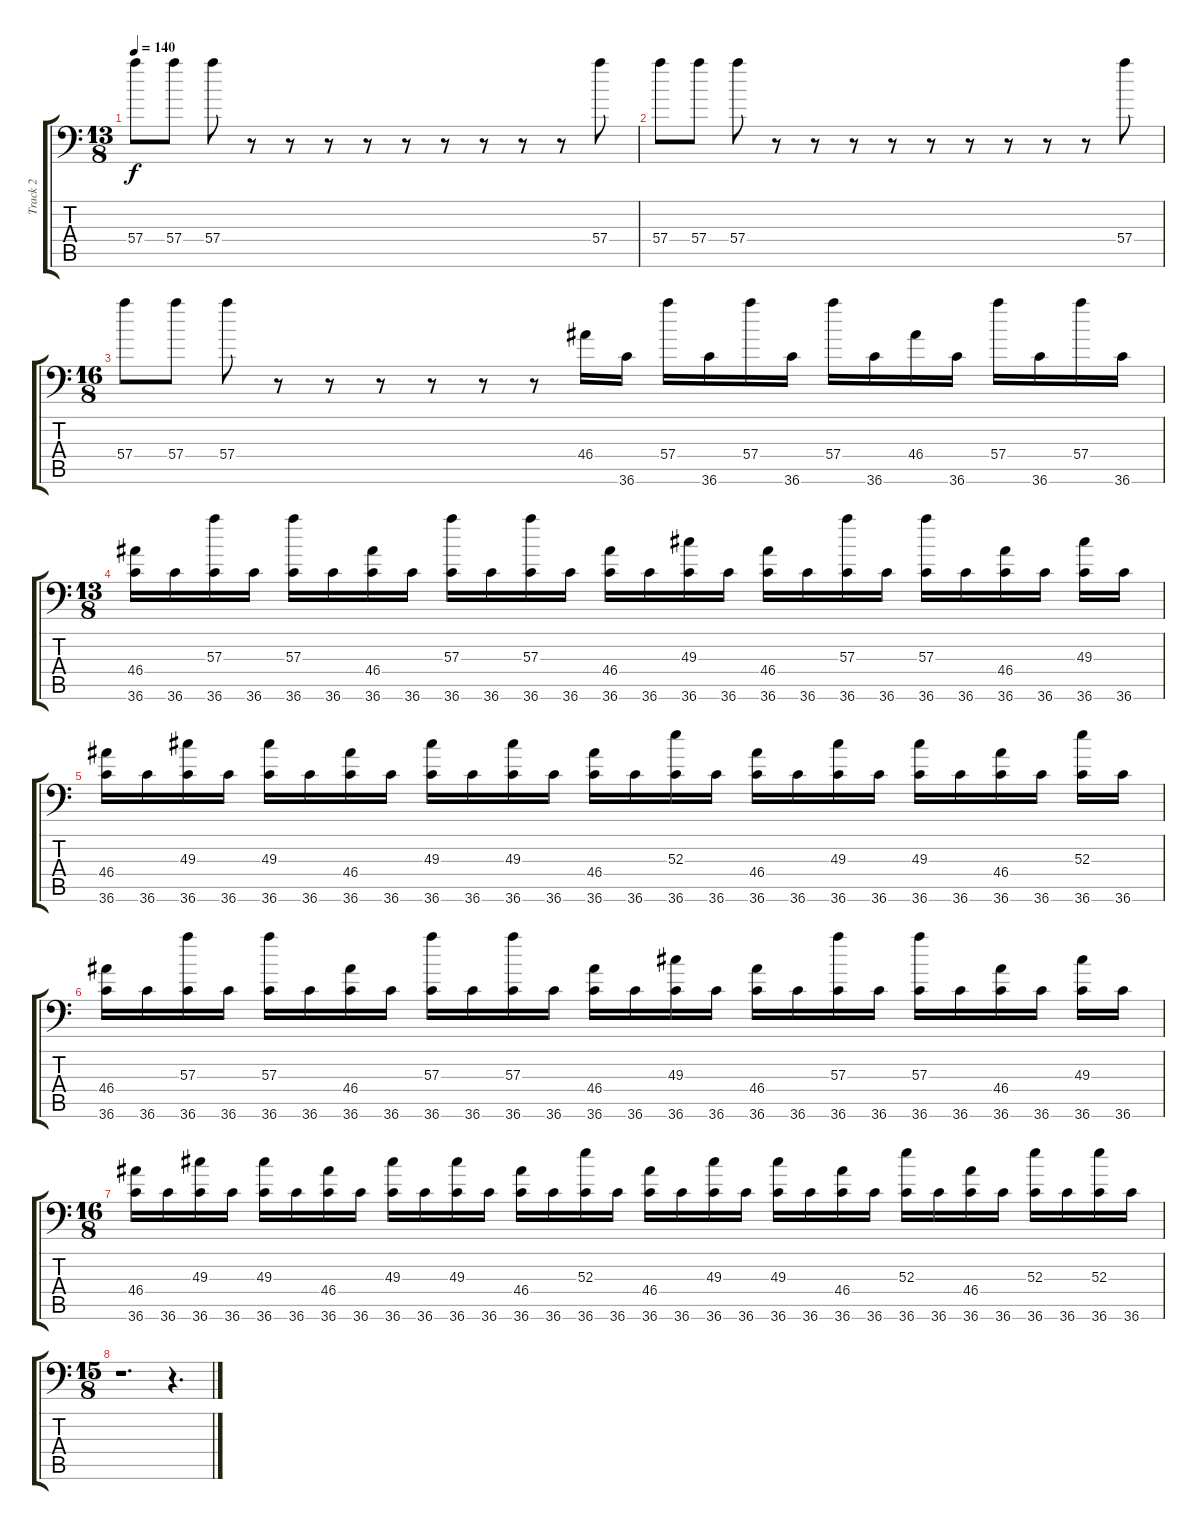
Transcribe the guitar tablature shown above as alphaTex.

\track ("Track 2" "Track 2") {instrument acousticgrandpiano}
\staff {score tabs}
\tuning (C-1 C-1 C-1 C-1 C-1 C-1) {hide}
\ts (13 8)
\tempo 140
\clef f4
\ks c
57.4.8{dy f} 57.4.8 57.4.8 r.8 r.8 r.8 r.8 r.8 r.8 r.8 r.8 r.8 57.4.8 |
57.4.8 57.4.8 57.4.8 r.8 r.8 r.8 r.8 r.8 r.8 r.8 r.8 r.8 57.4.8 |
\ts (16 8)
57.4.8 57.4.8 57.4.8 r.8 r.8 r.8 r.8 r.8 r.8 46.4.16 36.6.16 57.4.16 36.6.16 57.4.16 36.6.16 57.4.16 36.6.16 46.4.16 36.6.16 57.4.16 36.6.16 57.4.16 36.6.16 |
\ts (13 8)
(46.4 36.6).16 36.6.16 (57.3 36.6).16 36.6.16 (57.3 36.6).16 36.6.16 (46.4 36.6).16 36.6.16 (57.3 36.6).16 36.6.16 (57.3 36.6).16 36.6.16 (46.4 36.6).16 36.6.16 (49.3 36.6).16 36.6.16 (46.4 36.6).16 36.6.16 (57.3 36.6).16 36.6.16 (57.3 36.6).16 36.6.16 (46.4 36.6).16 36.6.16 (49.3 36.6).16 36.6.16 |
(46.4 36.6).16 36.6.16 (49.3 36.6).16 36.6.16 (49.3 36.6).16 36.6.16 (46.4 36.6).16 36.6.16 (49.3 36.6).16 36.6.16 (49.3 36.6).16 36.6.16 (46.4 36.6).16 36.6.16 (52.3 36.6).16 36.6.16 (46.4 36.6).16 36.6.16 (49.3 36.6).16 36.6.16 (49.3 36.6).16 36.6.16 (46.4 36.6).16 36.6.16 (52.3 36.6).16 36.6.16 |
(46.4 36.6).16 36.6.16 (57.3 36.6).16 36.6.16 (57.3 36.6).16 36.6.16 (46.4 36.6).16 36.6.16 (57.3 36.6).16 36.6.16 (57.3 36.6).16 36.6.16 (46.4 36.6).16 36.6.16 (49.3 36.6).16 36.6.16 (46.4 36.6).16 36.6.16 (57.3 36.6).16 36.6.16 (57.3 36.6).16 36.6.16 (46.4 36.6).16 36.6.16 (49.3 36.6).16 36.6.16 |
\ts (16 8)
(46.4 36.6).16 36.6.16 (49.3 36.6).16 36.6.16 (49.3 36.6).16 36.6.16 (46.4 36.6).16 36.6.16 (49.3 36.6).16 36.6.16 (49.3 36.6).16 36.6.16 (46.4 36.6).16 36.6.16 (52.3 36.6).16 36.6.16 (46.4 36.6).16 36.6.16 (49.3 36.6).16 36.6.16 (49.3 36.6).16 36.6.16 (46.4 36.6).16 36.6.16 (52.3 36.6).16 36.6.16 (46.4 36.6).16 36.6.16 (52.3 36.6).16 36.6.16 (52.3 36.6).16 36.6.16 |
\ts (15 8)
r.1{d} r.4{d}
